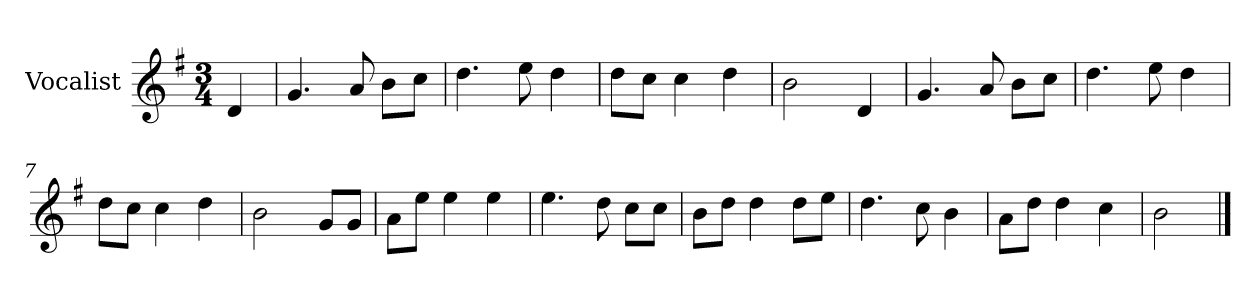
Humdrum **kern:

**kern
*part1
*staff1
*I"Vocalist
*k[f#]
*G:
*M3/4
=
4d
=1
4.g
8a
8bL
8ccJ
=2
4.dd
8ee
4dd
=3
8ddL
8ccJ
4cc
4dd
=4
2b
4d
=5
4.g
8a
8bL
8ccJ
=6
4.dd
8ee
4dd
=7
8ddL
8ccJ
4cc
4dd
=8
2b
8gL
8gJ
=9
8aL
8eeJ
4ee
4ee
=10
4.ee
8dd
8ccL
8ccJ
=11
8bL
8ddJ
4dd
8ddL
8eeJ
=12
4.dd
8cc
4b
=13
8aL
8ddJ
4dd
4cc
=14
2b
==
*-
